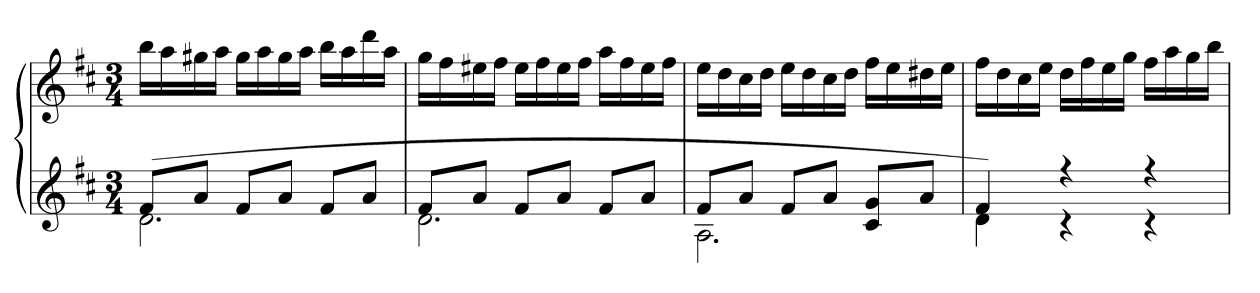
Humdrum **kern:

**kern	**kern
*part1	*part1
*staff2	*staff1
*clefG2	*clefG2
*k[f#c#]	*k[f#c#]
*M3/4	*M3/4
=	=
*^	*
(8f#L	2.d	16bbLL
.	.	16aa
8aJ	.	16gg#X
.	.	16aaJJ
8f#L	.	16gg#LL
.	.	16aa
8aJ	.	16gg#
.	.	16aaJJ
8f#L	.	16bbLL
.	.	16aa
8aJ	.	16ddd
.	.	16aaJJ
=	=	=
8f#L	2.d	16ggLL
.	.	16ff#
8aJ	.	16ee#X
.	.	16ff#JJ
8f#L	.	16ee#LL
.	.	16ff#
8aJ	.	16ee#
.	.	16ff#JJ
8f#L	.	16aaLL
.	.	16ff#
8aJ	.	16ee#
.	.	16ff#JJ
=	=	=
8f#L	2.A	16eeLL
.	.	16dd
8aJ	.	16cc#
.	.	16ddJJ
8f#L	.	16eeLL
.	.	16dd
8aJ	.	16cc#
.	.	16ddJJ
8c# 8gL	.	16ff#LL
.	.	16ee
8aJ	.	16dd#X
.	.	16eeJJ
=	=	=
4f#)	4d	16ff#LL
.	.	16dd
.	.	16cc#
.	.	16eeJJ
4r	4r	16ddLL
.	.	16ff#
.	.	16ee
.	.	16ggJJ
4r	4r	16ff#LL
.	.	16aa
.	.	16gg
.	.	16bbJJ
*v	*v	*
=	=
*-	*-
